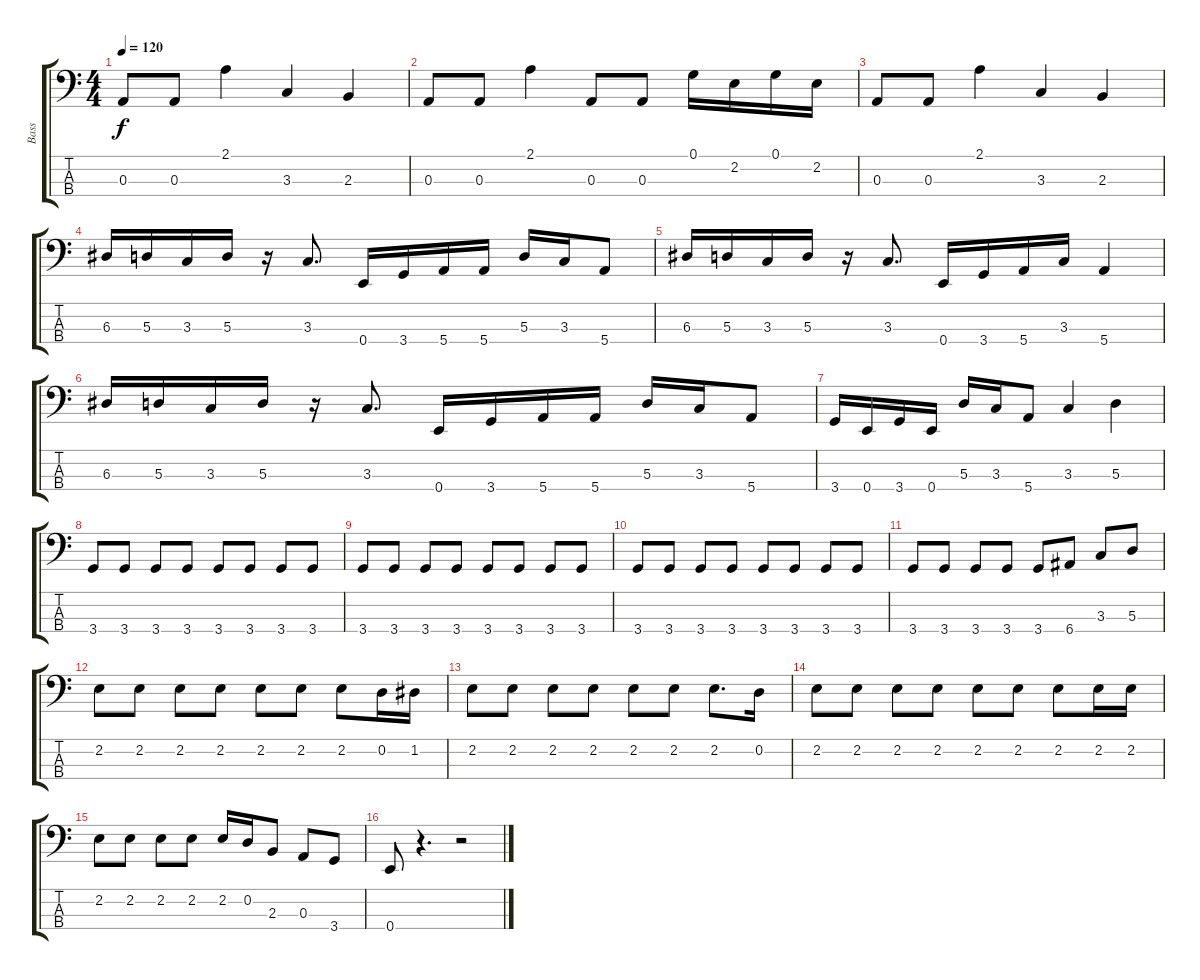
\track ("Bass" "Bass") {instrument electricbassfinger}
\staff {score tabs}
\tuning (G2 D2 A1 E1) {hide}
\ts (4 4)
\tempo 120
\clef f4
\ks c
0.3.8{dy f} 0.3.8 2.1.4 3.3.4 2.3.4 |
0.3.8 0.3.8 2.1.4 0.3.8 0.3.8 0.1.16 2.2.16 0.1.16 2.2.16 |
0.3.8 0.3.8 2.1.4 3.3.4 2.3.4 |
6.3.16 5.3.16 3.3.16 5.3.16 r.16 3.3.8{d} 0.4.16 3.4.16 5.4.16 5.4.16 5.3.16 3.3.16 5.4.8 |
6.3.16 5.3.16 3.3.16 5.3.16 r.16 3.3.8{d} 0.4.16 3.4.16 5.4.16 3.3.16 5.4.4 |
6.3.16 5.3.16 3.3.16 5.3.16 r.16 3.3.8{d} 0.4.16 3.4.16 5.4.16 5.4.16 5.3.16 3.3.16 5.4.8 |
3.4.16 0.4.16 3.4.16 0.4.16 5.3.16 3.3.16 5.4.8 3.3.4 5.3.4 |
3.4.8 3.4.8 3.4.8 3.4.8 3.4.8 3.4.8 3.4.8 3.4.8 |
3.4.8 3.4.8 3.4.8 3.4.8 3.4.8 3.4.8 3.4.8 3.4.8 |
3.4.8 3.4.8 3.4.8 3.4.8 3.4.8 3.4.8 3.4.8 3.4.8 |
3.4.8 3.4.8 3.4.8 3.4.8 3.4.8 6.4.8 3.3.8 5.3.8 |
2.2.8 2.2.8 2.2.8 2.2.8 2.2.8 2.2.8 2.2.8 0.2.16 1.2.16 |
2.2.8 2.2.8 2.2.8 2.2.8 2.2.8 2.2.8 2.2.8{d} 0.2.16 |
2.2.8 2.2.8 2.2.8 2.2.8 2.2.8 2.2.8 2.2.8 2.2.16 2.2.16 |
2.2.8 2.2.8 2.2.8 2.2.8 2.2.16 0.2.16 2.3.8 0.3.8 3.4.8 |
0.4.8 r.4{d} r.2
